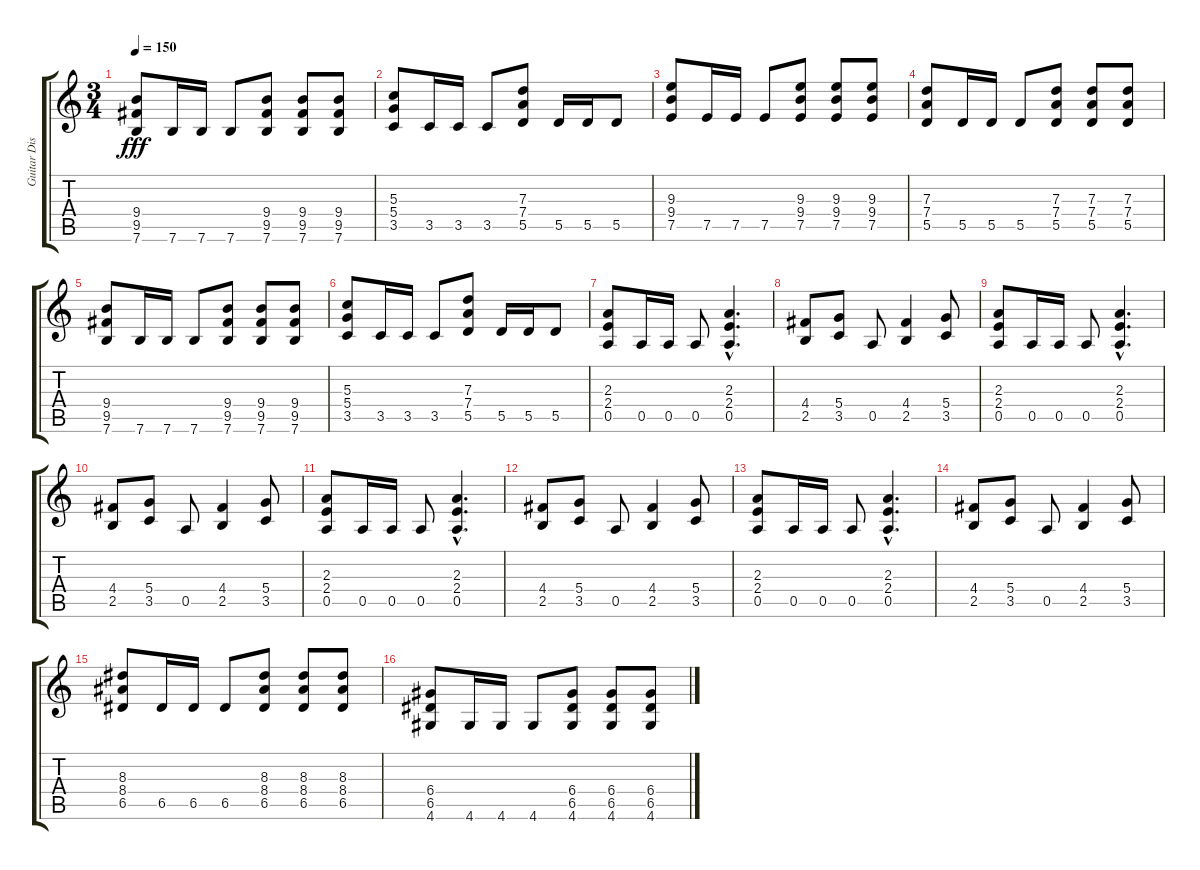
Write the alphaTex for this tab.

\track ("Guitar Distortion 1" "Guitar Dis") {instrument distortionguitar}
\staff {score tabs}
\tuning (E4 B3 G3 D3 A2 E2) {hide}
\ts (3 4)
\tempo 150
\clef g2
\ks c
(9.4 9.5 7.6).8{dy fff} 7.6.16 7.6.16 7.6.8 (9.4 9.5 7.6).8 (9.4 9.5 7.6).8 (9.4 9.5 7.6).8 |
(5.3 5.4 3.5).8 3.5.16 3.5.16 3.5.8 (7.3 7.4 5.5).8 5.5.16 5.5.16 5.5.8 |
(9.3 9.4 7.5).8 7.5.16 7.5.16 7.5.8 (9.3 9.4 7.5).8 (9.3 9.4 7.5).8 (9.3 9.4 7.5).8 |
(7.3 7.4 5.5).8 5.5.16 5.5.16 5.5.8 (7.3 7.4 5.5).8 (7.3 7.4 5.5).8 (7.3 7.4 5.5).8 |
(9.4 9.5 7.6).8 7.6.16 7.6.16 7.6.8 (9.4 9.5 7.6).8 (9.4 9.5 7.6).8 (9.4 9.5 7.6).8 |
(5.3 5.4 3.5).8 3.5.16 3.5.16 3.5.8 (7.3 7.4 5.5).8 5.5.16 5.5.16 5.5.8 |
(2.3 2.4 0.5).8 0.5.16 0.5.16 0.5.8 (2.3{hac} 2.4{hac} 0.5{hac}).4{d} |
(4.4 2.5).8 (5.4 3.5).8 0.5.8 (4.4 2.5).4 (5.4 3.5).8 |
(2.3 2.4 0.5).8 0.5.16 0.5.16 0.5.8 (2.3{hac} 2.4{hac} 0.5{hac}).4{d} |
(4.4 2.5).8 (5.4 3.5).8 0.5.8 (4.4 2.5).4 (5.4 3.5).8 |
(2.3 2.4 0.5).8 0.5.16 0.5.16 0.5.8 (2.3{hac} 2.4{hac} 0.5{hac}).4{d} |
(4.4 2.5).8 (5.4 3.5).8 0.5.8 (4.4 2.5).4 (5.4 3.5).8 |
(2.3 2.4 0.5).8 0.5.16 0.5.16 0.5.8 (2.3{hac} 2.4{hac} 0.5{hac}).4{d} |
(4.4 2.5).8 (5.4 3.5).8 0.5.8 (4.4 2.5).4 (5.4 3.5).8 |
(8.3 8.4 6.5).8 6.5.16 6.5.16 6.5.8 (8.3 8.4 6.5).8 (8.3 8.4 6.5).8 (8.3 8.4 6.5).8 |
(6.4 6.5 4.6).8 4.6.16 4.6.16 4.6.8 (6.4 6.5 4.6).8 (6.4 6.5 4.6).8 (6.4 6.5 4.6).8
